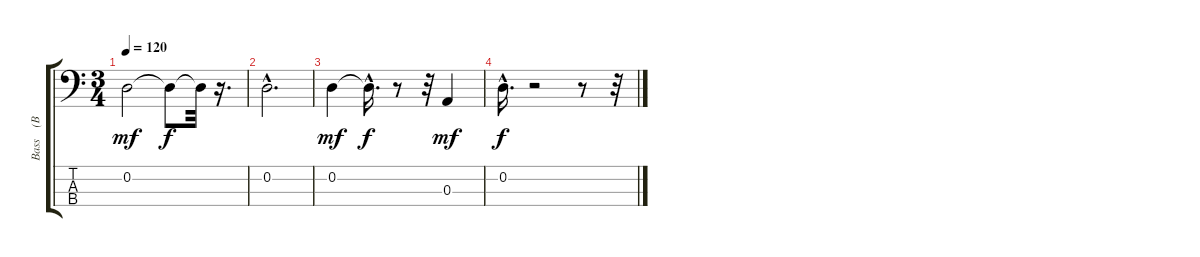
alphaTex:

\track ("Bass    (BB)" "Bass    (B") {instrument acousticbass}
\staff {score tabs}
\tuning (G2 D2 A1 E1) {hide}
\ts (3 4)
\tempo 120
\clef f4
\ks c
0.2.2{dy mf} 0.2{t}.8{dy f} 0.2{t}.32 r.16{d} |
0.2{hac}.2{d} |
0.2.4{dy mf} 0.2{hac t}.16{d dy f} r.8 r.32 0.3.4{dy mf} |
0.2{hac}.16{d dy f} r.2 r.8 r.32
